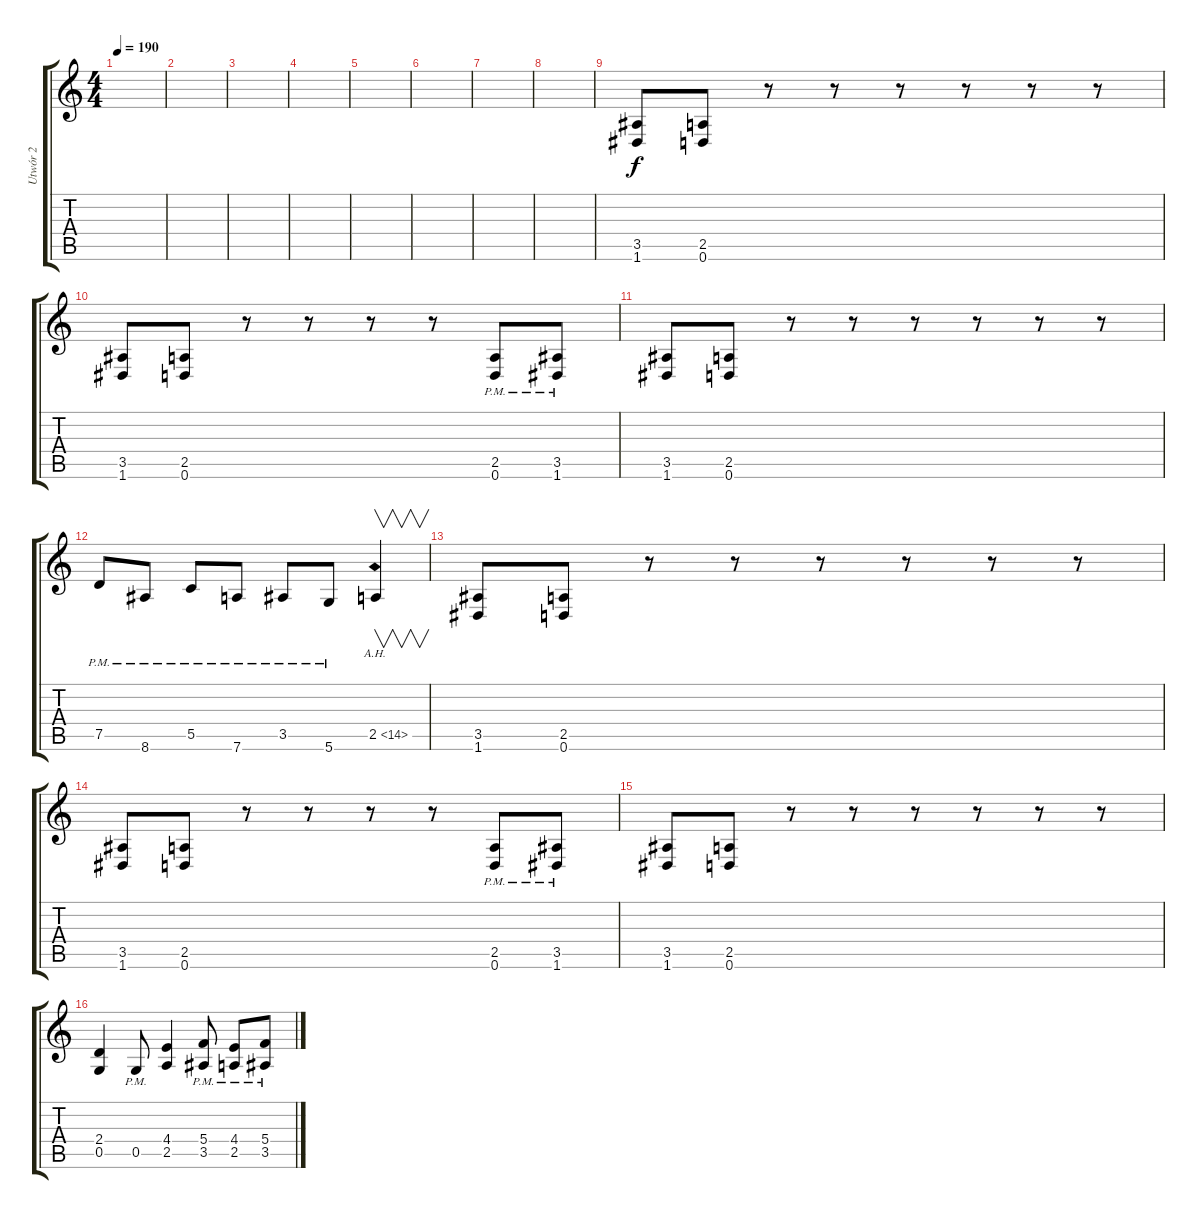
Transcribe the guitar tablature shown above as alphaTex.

\track ("Utwór 2" "Utwór 2") {instrument distortionguitar}
\staff {score tabs}
\tuning (D4 A3 F3 C3 G2 D2) {hide}
\ts (4 4)
\tempo 190
\clef g2
\ks c
|
|
|
|
|
|
|
|
(3.5 1.6).8 (2.5 0.6).8 r.8 r.8 r.8 r.8 r.8 r.8 |
(3.5 1.6).8 (2.5 0.6).8 r.8 r.8 r.8 r.8 (2.5 0.6{pm}).8 (3.5 1.6{pm}).8 |
(3.5 1.6).8 (2.5 0.6).8 r.8 r.8 r.8 r.8 r.8 r.8 |
7.5{pm}.8 8.6{pm}.8 5.5{pm}.8 7.6{pm}.8 3.5{pm}.8 5.6{pm}.8 2.5{ah 12}.4{v} |
(3.5 1.6).8 (2.5 0.6).8 r.8 r.8 r.8 r.8 r.8 r.8 |
(3.5 1.6).8 (2.5 0.6).8 r.8 r.8 r.8 r.8 (2.5 0.6{pm}).8 (3.5 1.6{pm}).8 |
(3.5 1.6).8 (2.5 0.6).8 r.8 r.8 r.8 r.8 r.8 r.8 |
(2.4 0.5).4 0.5{pm}.8 (4.4 2.5).4 (5.4{pm} 3.5{pm}).8 (4.4{pm} 2.5{pm}).8 (5.4{pm} 3.5{pm}).8
